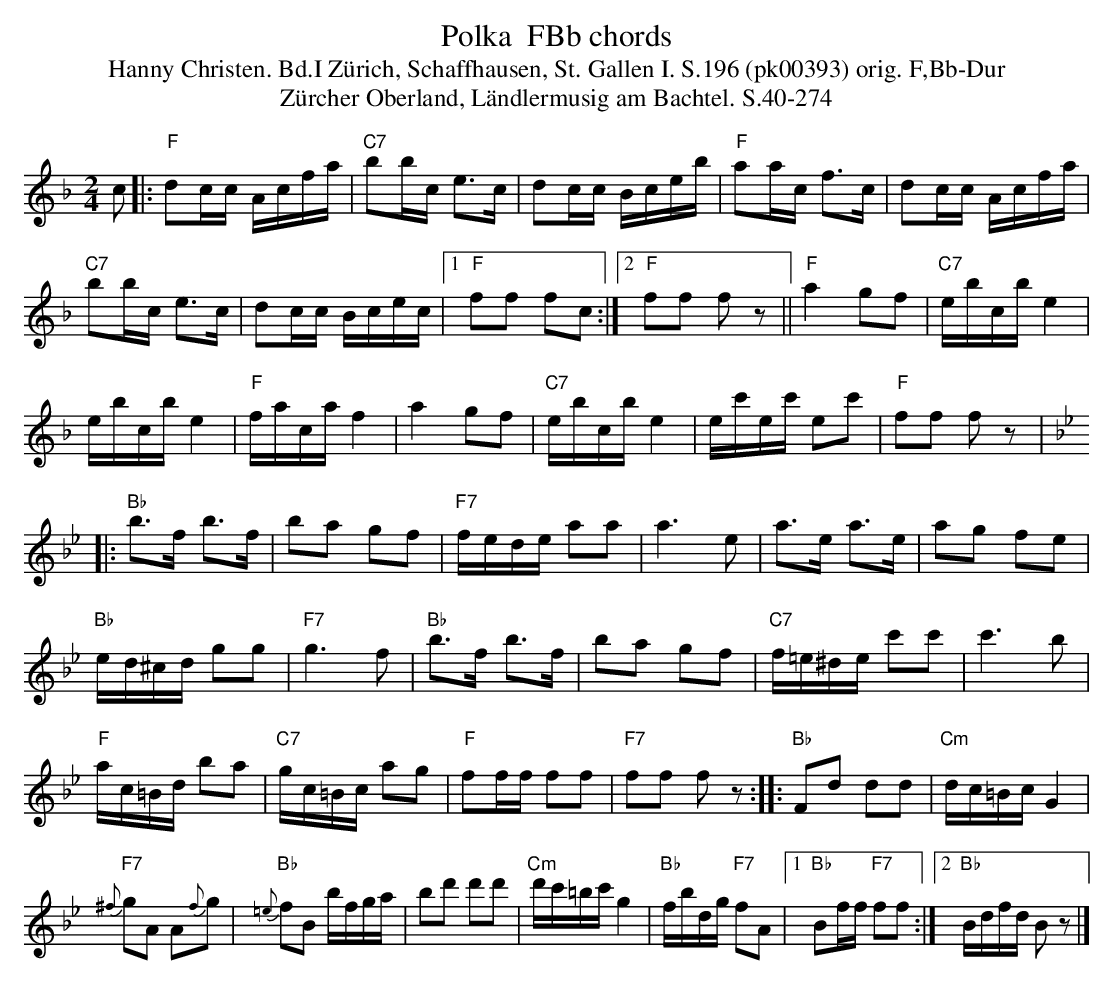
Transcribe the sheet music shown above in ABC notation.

X:1
T: Polka  FBb chords
T:Hanny Christen. Bd.I Z\"urich, Schaffhausen, St. Gallen I. S.196 (pk00393) orig. F,Bb-Dur
T: Z\"urcher Oberland, L\"andlermusig am Bachtel. S.40-274
M:2/4
L:1/16
K:F %%MIDI gchordon
c2 |:"F"d2cc Acfa | "C7"b2bc e3c | d2cc Bceb | "F"a2ac f3c | d2cc Acfa |
"C7"b2bc e3c | d2cc Bcec |1 "F"f2f2 f2c2 :|2 "F"f2f2 f2z2 || "F"a4g2f2 | "C7"ebcbe4 |
ebcbe4 | "F"facaf4 | a4g2f2 | "C7"ebcbe4 | ec'ec' e2c'2 | "F"f2f2 f2z2 |: [K:Bb]
"Bb"b3f b3f | b2a2 g2f2 | "F7"fede a2a2 | a6e2 | a3e a3e | a2g2 f2e2 |
"Bb"ed^cd g2g2 | "F7"g6f2 | "Bb"b3f b3f | b2a2 g2f2 | "C7"f=e^de c'2c'2 | c'6b2 |
"F"ac=Bd b2a2 | "C7"gc=Bc a2g2 | "F"f2ff f2f2 | "F7"f2f2 f2z2 :: "Bb"F2d2 d2d2 | "Cm"dc=BcG4 |
"F7"{^f}g2A2 A2{f}g2 | "Bb"{=e}f2B2 bfga | b2d'2 d'2d'2 | "Cm"d'c'=bc'g4 | "Bb"fbdg "F7"f2A2 |1 "Bb"B2ff "F7"f2f2 :|2 "Bb"Bdfd B2z2 |]
